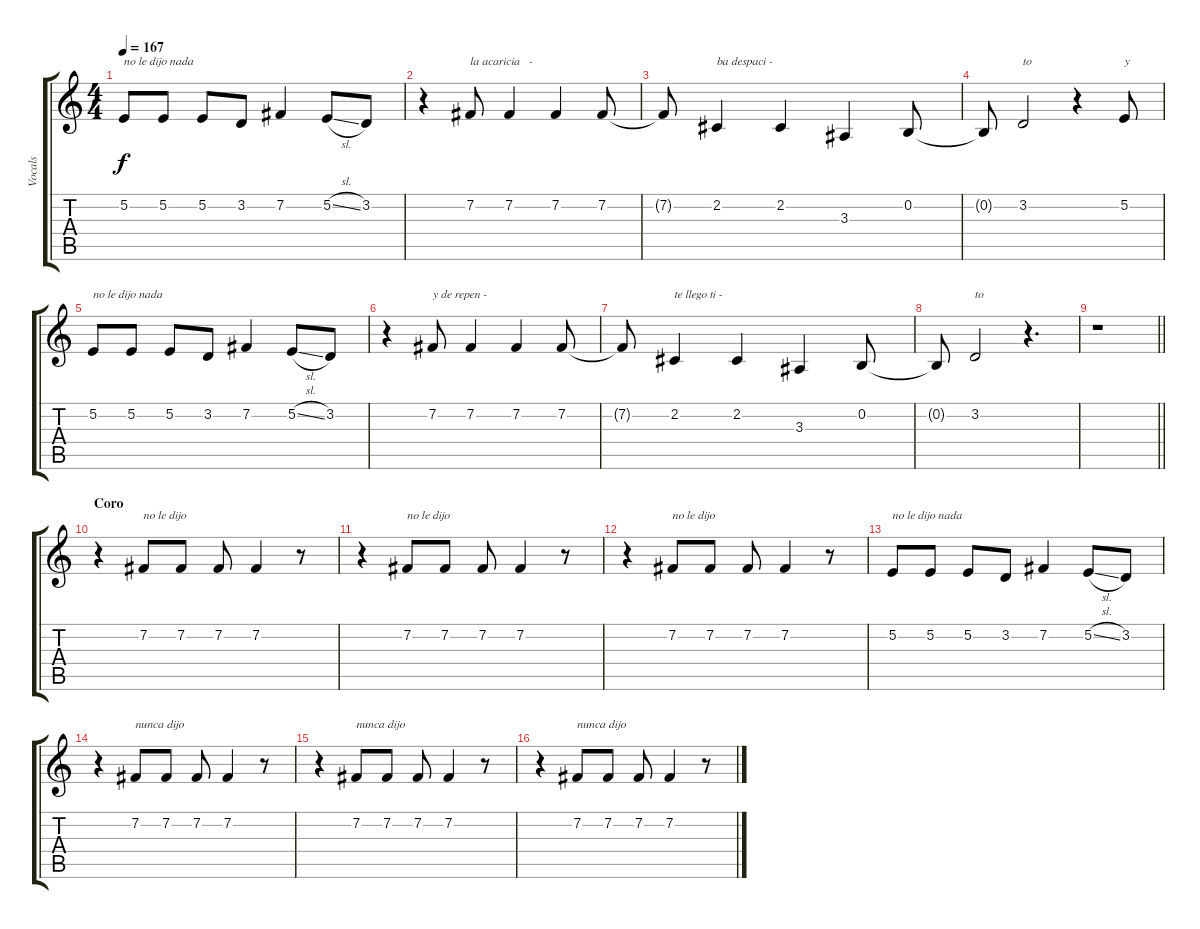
\track ("Vocals" "Vocals") {instrument violin}
\staff {score tabs}
\tuning (E4 B3 G3 D3 A2 E2) {hide}
\ts (4 4)
\tempo 167
\clef g2
\ks c
5.2.8{txt "no le dijo nada" dy f} 5.2.8 5.2.8 3.2.8 7.2.4 5.2{sl}.8 3.2.8 |
r.4 7.2.8{txt "la acaricia   -"} 7.2.4 7.2.4 7.2.8 |
7.2{t}.8 2.2.4{txt "ba despaci -"} 2.2.4 3.3.4 0.2.8 |
0.2{t}.8 3.2.2{txt "to"} r.4 5.2.8{txt "y"} |
5.2.8{txt "no le dijo nada"} 5.2.8 5.2.8 3.2.8 7.2.4 5.2{sl}.8 3.2.8 |
r.4 7.2.8{txt "y de repen -"} 7.2.4 7.2.4 7.2.8 |
7.2{t}.8 2.2.4{txt "te llego ti -"} 2.2.4 3.3.4 0.2.8 |
0.2{t}.8 3.2.2{txt "to"} r.4{d} |
\barLineRight lightlight
r.1 |
\section ("" "Coro")
r.4 7.2.8{txt "no le dijo"} 7.2.8 7.2.8 7.2.4 r.8 |
r.4 7.2.8{txt "no le dijo"} 7.2.8 7.2.8 7.2.4 r.8 |
r.4 7.2.8{txt "no le dijo"} 7.2.8 7.2.8 7.2.4 r.8 |
5.2.8{txt "no le dijo nada"} 5.2.8 5.2.8 3.2.8 7.2.4 5.2{sl}.8 3.2.8 |
r.4 7.2.8{txt "nunca dijo"} 7.2.8 7.2.8 7.2.4 r.8 |
r.4 7.2.8{txt "nunca dijo"} 7.2.8 7.2.8 7.2.4 r.8 |
r.4 7.2.8{txt "nunca dijo"} 7.2.8 7.2.8 7.2.4 r.8
